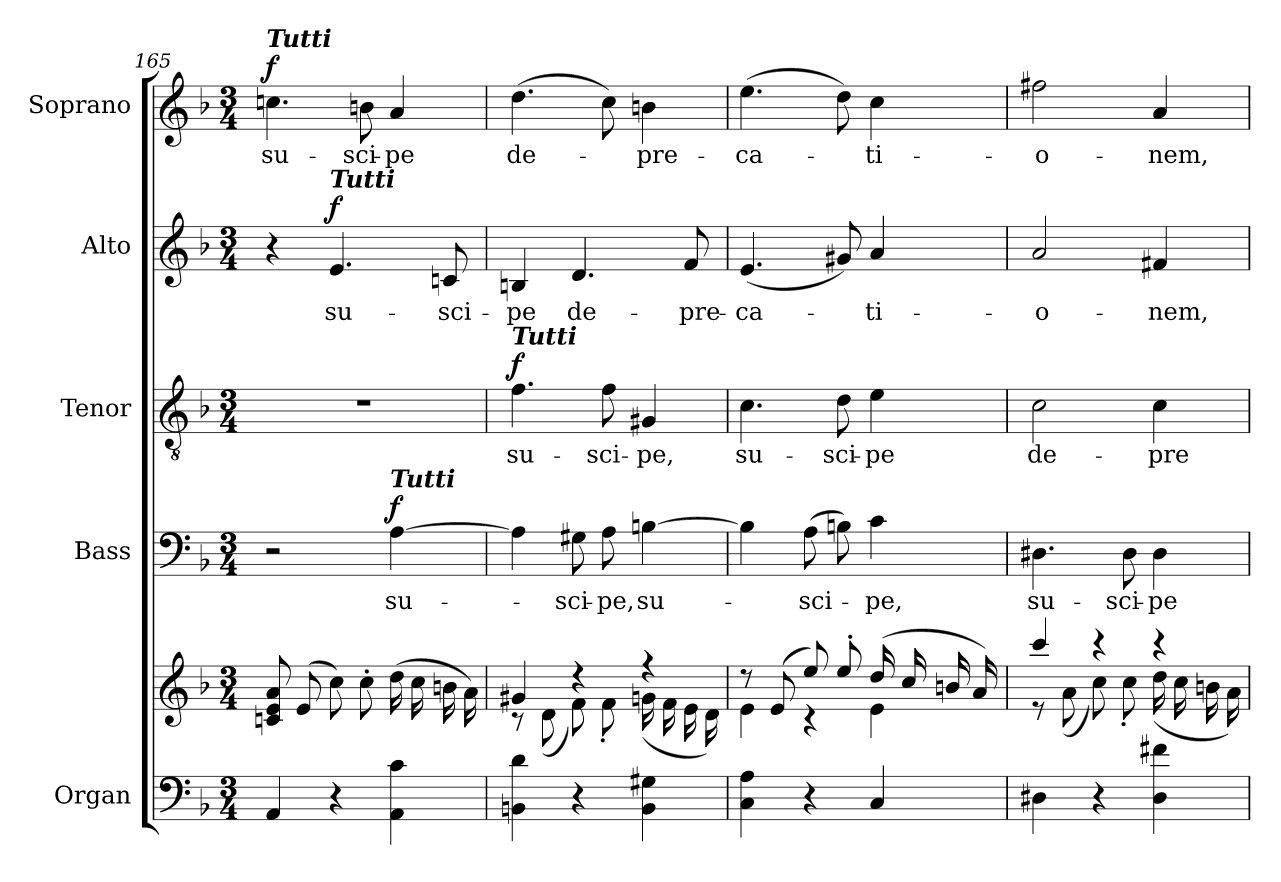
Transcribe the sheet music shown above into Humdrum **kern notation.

**kern	**kern	**kern	**text	**dynam	**kern	**text	**dynam	**kern	**text	**dynam	**kern	**text	**dynam
*part5	*part5	*part4	*part4	*part4	*part3	*part3	*part3	*part2	*part2	*part2	*part1	*part1	*part1
*staff6	*staff5	*staff4	*staff4	*staff4	*staff3	*staff3	*staff3	*staff2	*staff2	*staff2	*staff1	*staff1	*staff1
*I"Organ	*	*I"Bass	*	*	*I"Tenor	*	*	*I"Alto	*	*	*I"Soprano	*	*
*I'Org.	*	*I'B.	*	*	*I'T.	*	*	*I'A.	*	*	*I'S.	*	*
*clefF4	*clefG2	*clefF4	*	*	*clefGv2	*	*	*clefG2	*	*	*clefG2	*	*
*	*	*	*	*	*ITrd7c12	*	*	*	*	*	*	*	*
*k[b-]	*k[b-]	*k[b-]	*	*	*k[b-]	*	*	*k[b-]	*	*	*k[b-]	*	*
*F:	*F:	*F:	*	*	*F:	*	*	*F:	*	*	*F:	*	*
*M3/4	*M3/4	*M3/4	*	*	*M3/4	*	*	*M3/4	*	*	*M3/4	*	*
=165	=165	=165	=165	=165	=165	=165	=165	=165	=165	=165	=165	=165	=165
!	!	!	!	!	!LO:N:vis=1	!	!	!	!	!	!	!	!
!	!	!	!	!	!	!	!	!	!	!	!LO:TX:a:Bi:t=Tutti	!	!
!	!	!	!	!	!	!	!	!	!	!	!	!LO:LY:b:color=#000000	!
4AAi/	8cni/ 8ei 8ai	2r	.	.	2.r	.	.	4r	.	.	4.ccni\	su-	f
.	(8ei/	.	.	.	.	.	.	.	.	.	.	.	.
!	!	!	!	!	!	!	!	!LO:TX:a:Bi:t=Tutti	!	!	!	!	!
!	!	!	!	!	!	!	!	!	!LO:LY:b:color=#000000	!	!	!	!
4r	8cci\)	.	.	.	.	.	.	4.ei/	su-	f	.	.	.
!	!	!	!	!	!	!	!	!	!	!	!	!LO:LY:b:color=#000000	!
.	8cc'i\	.	.	.	.	.	.	.	.	.	8bni\	-sci-	.
!	!	!	!LO:LY:b:color=#000000	!	!	!	!	!	!	!	!	!	!
!	!	!LO:TX:a:Bi:t=Tutti	!	!	!	!	!	!	!	!	!	!	!
!	!	!	!	!	!	!	!	!	!	!	!	!LO:LY:b:color=#000000	!
4AAi\ 4ci	(16ddi\	[4Ai\	su-	f	.	.	.	.	.	.	4ai/	-pe	.
.	16cci\	.	.	.	.	.	.	.	.	.	.	.	.
!	!	!	!	!	!	!	!	!	!LO:LY:b:color=#000000	!	!	!	!
.	16bni\	.	.	.	.	.	.	8cni/	-sci-	.	.	.	.
.	16ai\)	.	.	.	.	.	.	.	.	.	.	.	.
=166	=166	=166	=166	=166	=166	=166	=166	=166	=166	=166	=166	=166	=166
*	*^	*	*	*	*	*	*	*	*	*	*	*	*
!	!	!	!	!	!	!	!LO:LY:b:color=#000000	!	!	!	!	!	!	!
!	!	!	!	!	!	!	!	!	!	!LO:LY:b:color=#000000	!	!	!	!
!	!	!	!	!	!	!LO:TX:a:Bi:t=Tutti	!	!	!	!	!	!	!	!
!	!	!	!	!	!	!	!	!	!	!	!	!	!LO:LY:b:color=#000000	!
4BBni\ 4di	4g#Xi/	8r	4Ai\]	.	.	4.Fi\	su-	f	4Bni/	-pe	.	(4.ddi\	de-	.
.	.	(8di\	.	.	.	.	.	.	.	.	.	.	.	.
!	!	!	!	!LO:LY:b:color=#000000	!	!	!	!	!	!	!	!	!	!
!	!	!	!	!	!	!	!	!	!	!LO:LY:b:color=#000000	!	!	!	!
4r	4r	8fi\)	8G#Xi\	-sci-	.	.	.	.	4.di/	de-	.	.	.	.
!	!	!	!	!LO:LY:b:color=#000000	!	!	!	!	!	!	!	!	!	!
!	!	!	!	!	!	!	!LO:LY:b:color=#000000	!	!	!	!	!	!	!
.	.	8f'i\	8Ai\	-pe,	.	8Fi\	-sci-	.	.	.	.	8cci\)	.	.
!	!	!	!	!LO:LY:b:color=#000000	!	!	!	!	!	!	!	!	!	!
!	!	!	!	!	!	!	!LO:LY:b:color=#000000	!	!	!	!	!	!	!
!	!	!	!	!	!	!	!	!	!	!	!	!	!LO:LY:b:color=#000000	!
4BBi\ 4G#Xi	4r	(16gni\	[4Bni\	su-	.	4GG#Xi/	-pe,	.	.	.	.	4bni\	-pre-	.
.	.	16fi\	.	.	.	.	.	.	.	.	.	.	.	.
!	!	!	!	!	!	!	!	!	!	!LO:LY:b:color=#000000	!	!	!	!
.	.	16ei\	.	.	.	.	.	.	8fi/	-pre-	.	.	.	.
.	.	16di\)	.	.	.	.	.	.	.	.	.	.	.	.
!!LO:PB:g=z
=167	=167	=167	=167	=167	=167	=167	=167	=167	=167	=167	=167	=167	=167	=167
!	!	!	!	!	!	!	!LO:LY:b:color=#000000	!	!	!	!	!	!	!
!	!	!	!	!	!	!	!	!	!	!LO:LY:b:color=#000000	!	!	!	!
!	!	!	!	!	!	!	!	!	!	!	!	!	!LO:LY:b:color=#000000	!
4Ci\ 4Ai	8r	4ei\	4Bi\]	.	.	4.Ci\	su-	.	(4.ei/	-ca-	.	(4.eei\	-ca-	.
.	(8ei/	.	.	.	.	.	.	.	.	.	.	.	.	.
!	!	!	!	!LO:LY:b:color=#000000	!	!	!	!	!	!	!	!	!	!
4r	8eei/)	4r	(8Ai\	-sci-	.	.	.	.	.	.	.	.	.	.
!	!	!	!	!	!	!	!LO:LY:b:color=#000000	!	!	!	!	!	!	!
.	8ee'i/	.	8Bni\)	.	.	8Di\	-sci-	.	8g#Xi/)	.	.	8ddi\)	.	.
!	!	!	!	!LO:LY:b:color=#000000	!	!	!	!	!	!	!	!	!	!
!	!	!	!	!	!	!	!LO:LY:b:color=#000000	!	!	!	!	!	!	!
!	!	!	!	!	!	!	!	!	!	!LO:LY:b:color=#000000	!	!	!	!
!	!	!	!	!	!	!	!	!	!	!	!	!	!LO:LY:b:color=#000000	!
4Ci/	(16ddi/	4ei\	4ci\	-pe,	.	4Ei\	-pe	.	4ai/	-ti-	.	4cci\	-ti-	.
.	16cci/	.	.	.	.	.	.	.	.	.	.	.	.	.
.	16bni/	.	.	.	.	.	.	.	.	.	.	.	.	.
.	16ai/)	.	.	.	.	.	.	.	.	.	.	.	.	.
=168	=168	=168	=168	=168	=168	=168	=168	=168	=168	=168	=168	=168	=168	=168
!	!	!	!	!LO:LY:b:color=#000000	!	!	!	!	!	!	!	!	!	!
!	!	!	!	!	!	!	!LO:LY:b:color=#000000	!	!	!	!	!	!	!
!	!	!	!	!	!	!	!	!	!	!LO:LY:b:color=#000000	!	!	!	!
!	!	!	!	!	!	!	!	!	!	!	!	!	!LO:LY:b:color=#000000	!
4D#Xi\	4ccci/	8r	4.D#Xi\	su-	.	2Ci\	de-	.	2ai/	-o-	.	2ff#Xi\	-o-	.
.	.	(8ai\	.	.	.	.	.	.	.	.	.	.	.	.
4r	4r	8cci\)	.	.	.	.	.	.	.	.	.	.	.	.
!	!	!	!	!LO:LY:b:color=#000000	!	!	!	!	!	!	!	!	!	!
.	.	8cc'i\	8D#i\	-sci-	.	.	.	.	.	.	.	.	.	.
!	!	!	!	!LO:LY:b:color=#000000	!	!	!	!	!	!	!	!	!	!
!	!	!	!	!	!	!	!LO:LY:b:color=#000000	!	!	!	!	!	!	!
!	!	!	!	!	!	!	!	!	!	!LO:LY:b:color=#000000	!	!	!	!
!	!	!	!	!	!	!	!	!	!	!	!	!	!LO:LY:b:color=#000000	!
4D#i\ 4f#Xi	4r	(16ddi\	4D#i\	-pe	.	4Ci\	-pre-	.	4f#Xi/	-nem,	.	4ai/	-nem,	.
.	.	16cci\	.	.	.	.	.	.	.	.	.	.	.	.
.	.	16bni\	.	.	.	.	.	.	.	.	.	.	.	.
.	.	16ai\)	.	.	.	.	.	.	.	.	.	.	.	.
*	*v	*v	*	*	*	*	*	*	*	*	*	*	*	*
=	=	=	=	=	=	=	=	=	=	=	=	=	=
*-	*-	*-	*-	*-	*-	*-	*-	*-	*-	*-	*-	*-	*-
